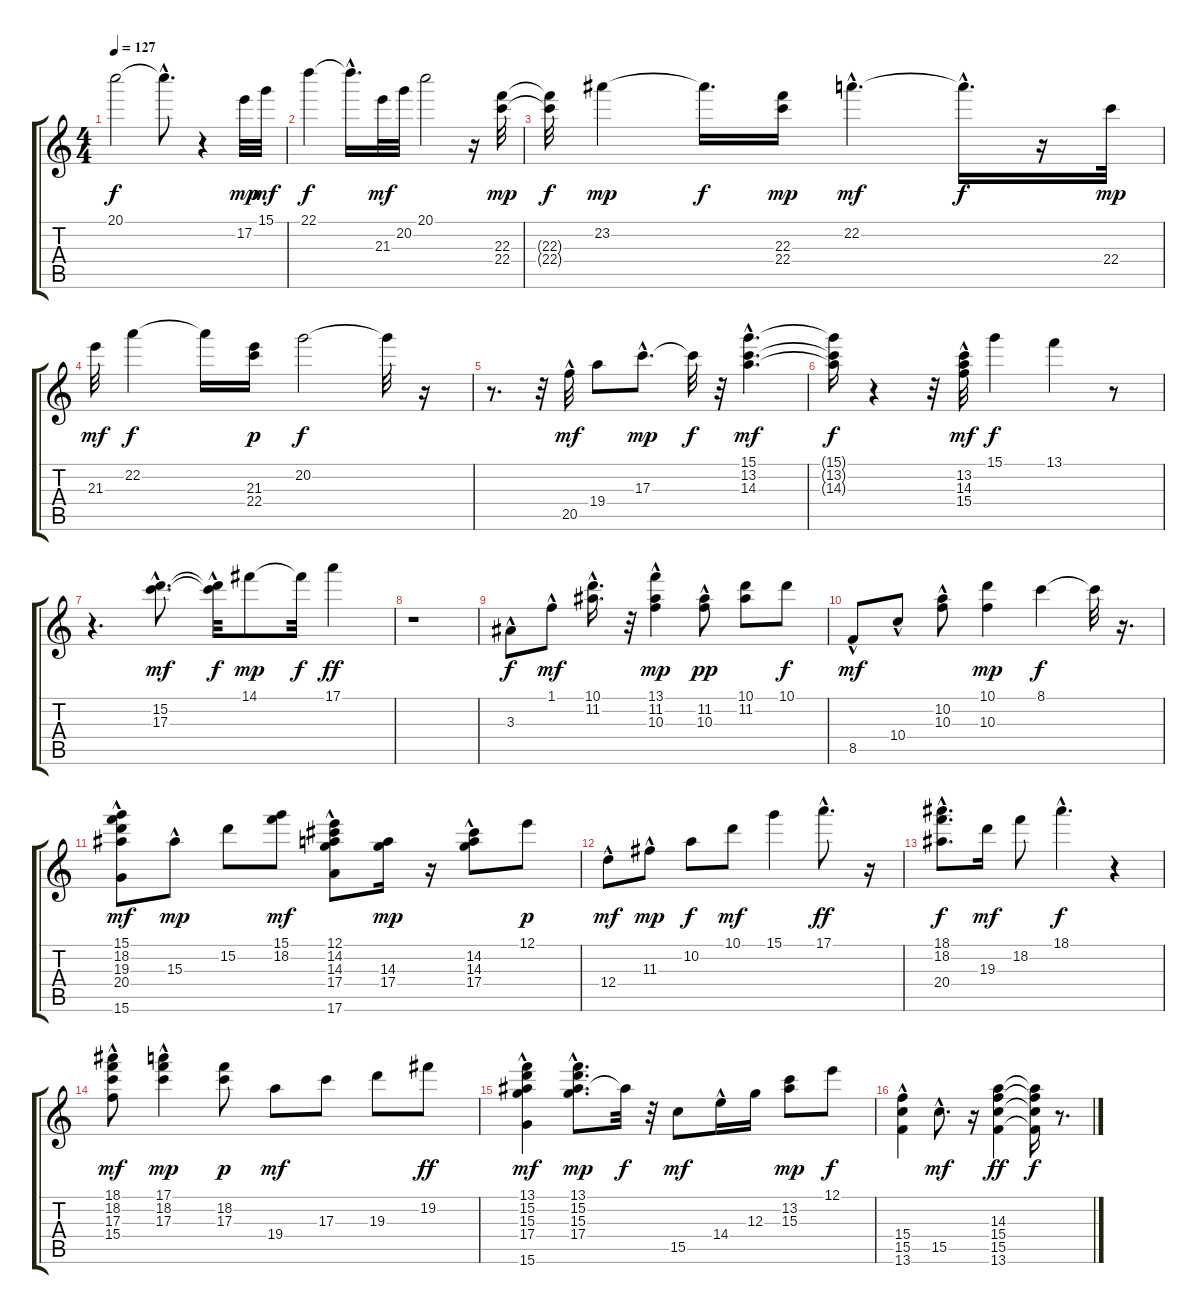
\track "" {instrument electricbassfinger}
\staff {score tabs}
\tuning (E4 B3 G3 D3 A2 E2) {hide}
\ts (4 4)
\tempo 127
\clef g2
\ks c
20.1.2{dy f} 20.1{hac t}.8{d} r.4 17.2.32{dy mp} 15.1.32{dy mf} |
22.1.4{dy f} 22.1{hac t}.16{d} 21.3.32{dy mf} 20.2.32 20.1.2 r.16 (22.3 22.4).32{dy mp} |
(22.3{t} 22.4{t}).32{dy f} 23.2.4{dy mp} 23.2{t}.16{d dy f} (22.3 22.4).16{dy mp} 22.2{hac}.4{d dy mf} 22.2{hac t}.16{d dy f} r.16 22.4.32{dy mp} |
21.3.32{dy mf} 22.2.4{dy f} 22.2{t}.16 (21.3 22.4).16{dy p} 20.2.2{dy f} 20.2{t}.32 r.16 |
r.8{d} r.32 20.5{hac}.32{dy mf} 19.4.8 17.3{hac}.8{d dy mp} 17.3{t}.32{dy f} r.32 (15.1{hac} 13.2{hac} 14.3{hac}).4{d dy mf} |
(15.1{t} 13.2{t} 14.3{t}).16{dy f} r.4 r.32 (13.2 14.3 15.4{hac}).32{dy mf} 15.1.4{dy f} 13.1.4 r.8 |
r.4{d} (15.2{hac} 17.3{hac}).8{d dy mf} (15.2{hac t} 17.3{hac t}).32{dy f} 14.1.8{dy mp} 14.1{t}.32{dy f} 17.1.4{dy ff} |
r.1 |
3.3{hac}.8{dy f} 1.1{hac}.8{dy mf} (10.1{hac} 11.2{hac}).16{d} r.32 (13.1 11.2{hac} 10.3{hac}).4{dy mp} (11.2{hac} 10.3).8{dy pp} (10.1 11.2).8 10.1.8{dy f} |
8.5{hac}.8{dy mf} 10.4{hac}.8 (10.2{hac} 10.3{hac}).8 (10.1 10.3).4{dy mp} 8.1.4{dy f} 8.1{t}.32 r.16{d} |
(15.1{hac} 18.2 19.3 20.4 15.6).8{dy mf} 15.3{hac}.8{dy mp} 15.2.8 (15.1 18.2).8{dy mf} (12.1{hac} 14.2{hac} 14.3{hac} 17.4{hac} 17.6{hac}).8 (14.3 17.4).16{dy mp} r.16 (14.2{hac} 14.3{hac} 17.4{hac}).8 12.1.8{dy p} |
12.4{hac}.8{dy mf} 11.3{hac}.8{dy mp} 10.2.8{dy f} 10.1.8{dy mf} 15.1.4 17.1{hac}.8{d dy ff} r.16 |
(18.1{hac} 18.2{hac} 20.4{hac}).8{d dy f} 19.3.16{dy mf} 18.2.8 18.1{hac}.4{d dy f} r.4 |
(18.1{hac} 18.2 17.3{hac} 15.4).8{dy mf} (17.1{hac} 18.2{hac} 17.3{hac}).4{dy mp} (18.2 17.3).8{dy p} 19.4.8{dy mf} 17.3.8 19.3.8 19.2.8{dy ff} |
(13.1{hac} 15.2{hac} 15.3{hac} 17.4 15.6{hac}).4{dy mf} (13.1 15.2{hac} 15.3{hac} 17.4{hac}).8{d dy mp} 15.3{t}.32{dy f} r.32 15.5.8{dy mf} 14.4{hac}.16 12.3.16 (13.2 15.3).8{dy mp} 12.1.8{dy f} |
(15.4{hac} 15.5{hac} 13.6{hac}).4 15.5{hac}.8{d dy mf} r.16 (14.3 15.4 15.5 13.6).4{dy ff} (14.3{t} 15.4{t} 15.5{t} 13.6{t}).16{dy f} r.8{d}
